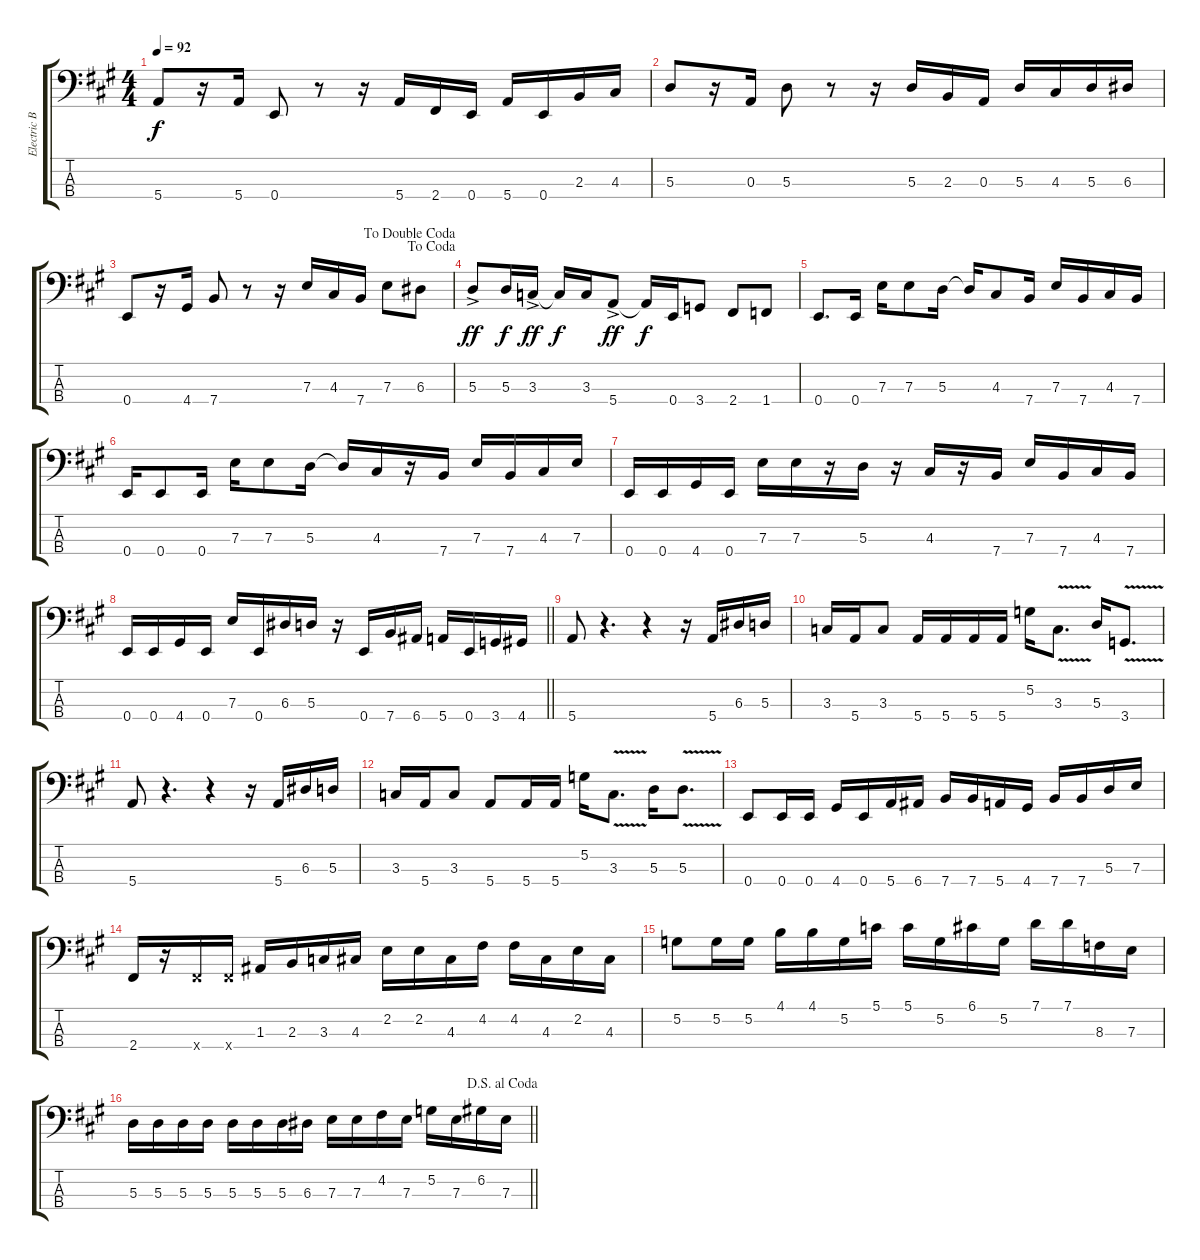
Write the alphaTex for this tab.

\track ("Electric Bass (Finger) Randy Jo Hobbs" "Electric B") {instrument electricbassfinger}
\staff {score tabs}
\tuning (G2 D2 A1 E1) {hide}
\ts (4 4)
\tempo 92
\clef f4
\ks a
5.4.8{dy f} r.16 5.4.16 0.4.8 r.8 r.16 5.4.16 2.4.16 0.4.16 5.4.16 0.4.16 2.3.16 4.3.16 |
5.3.8 r.16 0.3.16 5.3.8 r.8 r.16 5.3.16 2.3.16 0.3.16 5.3.16 4.3.16 5.3.16 6.3.16 |
\jump dacoda
\jump dadoublecoda
0.4.8 r.16 4.4.16 7.4.8 r.8 r.16 7.3.16 4.3.16 7.4.16 7.3.8 6.3.8 |
5.3{ac}.8{dy ff} 5.3.16{dy f} 3.3{ac}.16{dy ff} 3.3{t}.16{dy f} 3.3.16 5.4{ac}.8{dy ff} 5.4{t}.16{dy f} 0.4.16 3.4.8 2.4.8 1.4.8 |
0.4.8{d} 0.4.16 7.3.16 7.3.8 5.3.16 5.3{t}.16 4.3.8 7.4.16 7.3.16 7.4.16 4.3.16 7.4.16 |
0.4.16 0.4.8 0.4.16 7.3.16 7.3.8 5.3.16 5.3{t}.16 4.3.16 r.16 7.4.16 7.3.16 7.4.16 4.3.16 7.3.16 |
0.4.16 0.4.16 4.4.16 0.4.16 7.3.16 7.3.16 r.16 5.3.16 r.16 4.3.16 r.16 7.4.16 7.3.16 7.4.16 4.3.16 7.4.16 |
\barLineRight lightlight
0.4.16 0.4.16 4.4.16 0.4.16 7.3.16 0.4.16 6.3.16 5.3.16 r.16 0.4.16 7.4.16 6.4.16 5.4.16 0.4.16 3.4.16 4.4.16 |
5.4.8 r.4{d} r.4 r.16 5.4.16 6.3.16 5.3.16 |
3.3.16 5.4.16 3.3.8 5.4.16 5.4.16 5.4.16 5.4.16 5.2.16 3.3{v}.8{d} 5.3.16 3.4{v}.8{d} |
5.4.8 r.4{d} r.4 r.16 5.4.16 6.3.16 5.3.16 |
3.3.16 5.4.16 3.3.8 5.4.8 5.4.16 5.4.16 5.2.16 3.3{v}.8{d} 5.3.16 5.3{v}.8{d} |
0.4.8 0.4.16 0.4.16 4.4.16 0.4.16 5.4.16 6.4.16 7.4.16 7.4.16 5.4.16 4.4.16 7.4.16 7.4.16 5.3.16 7.3.16 |
2.4.16 r.16 2.4{x}.16 2.4{x}.16 1.3.16 2.3.16 3.3.16 4.3.16 2.2.16 2.2.16 4.3.16 4.2.16 4.2.16 4.3.16 2.2.16 4.3.16 |
5.2.8 5.2.16 5.2.16 4.1.16 4.1.16 5.2.16 5.1.16 5.1.16 5.2.16 6.1.16 5.2.16 7.1.16 7.1.16 8.3.16 7.3.16 |
\jump dalsegnoalcoda
\barLineRight lightlight
5.3.16 5.3.16 5.3.16 5.3.16 5.3.16 5.3.16 5.3.16 6.3.16 7.3.16 7.3.16 4.2.16 7.3.16 5.2.16 7.3.16 6.2.16 7.3.16
